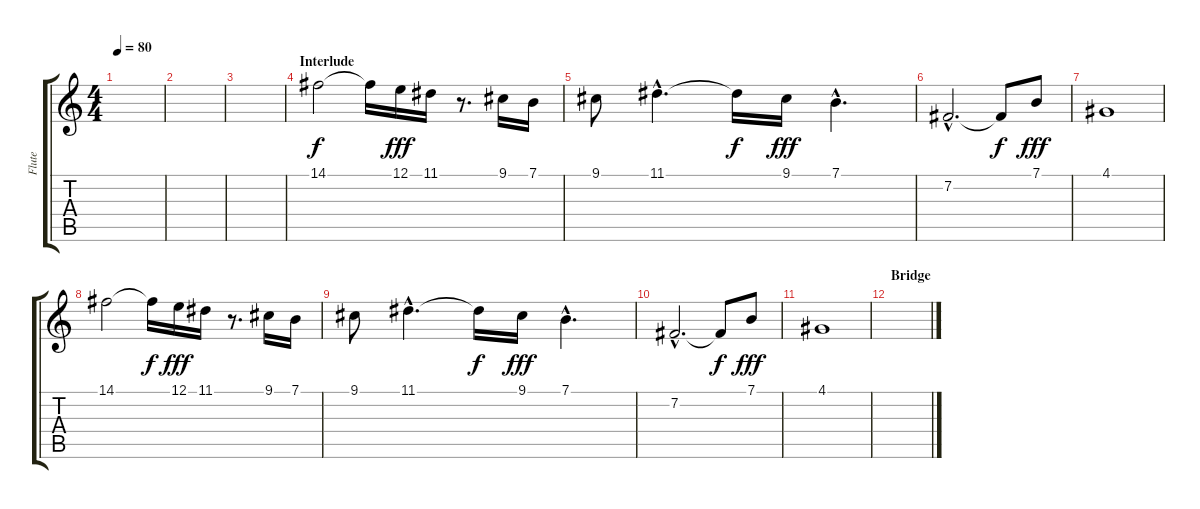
\track ("Flute" "Flute") {instrument panflute}
\staff {score tabs}
\tuning (E4 B3 G3 D3 A2 E2) {hide}
\ts (4 4)
\tempo 80
\clef g2
\ks c
|
|
|
\section ("" "Interlude")
14.1.2 14.1{t}.16{dy f} 12.1.16{dy fff} 11.1.16 r.8{d} 9.1.16 7.1.16 |
9.1.8 11.1{hac}.4{d} 11.1{t}.16{dy f} 9.1.16{dy fff} 7.1{hac}.4{d} |
7.2{hac}.2{d} 7.2{t}.8{dy f} 7.1.8{dy fff} |
4.1.1 |
14.1.2 14.1{t}.16{dy f} 12.1.16{dy fff} 11.1.16 r.8{d} 9.1.16 7.1.16 |
9.1.8 11.1{hac}.4{d} 11.1{t}.16{dy f} 9.1.16{dy fff} 7.1{hac}.4{d} |
7.2{hac}.2{d} 7.2{t}.8{dy f} 7.1.8{dy fff} |
4.1.1 |
\section ("" "Bridge")
